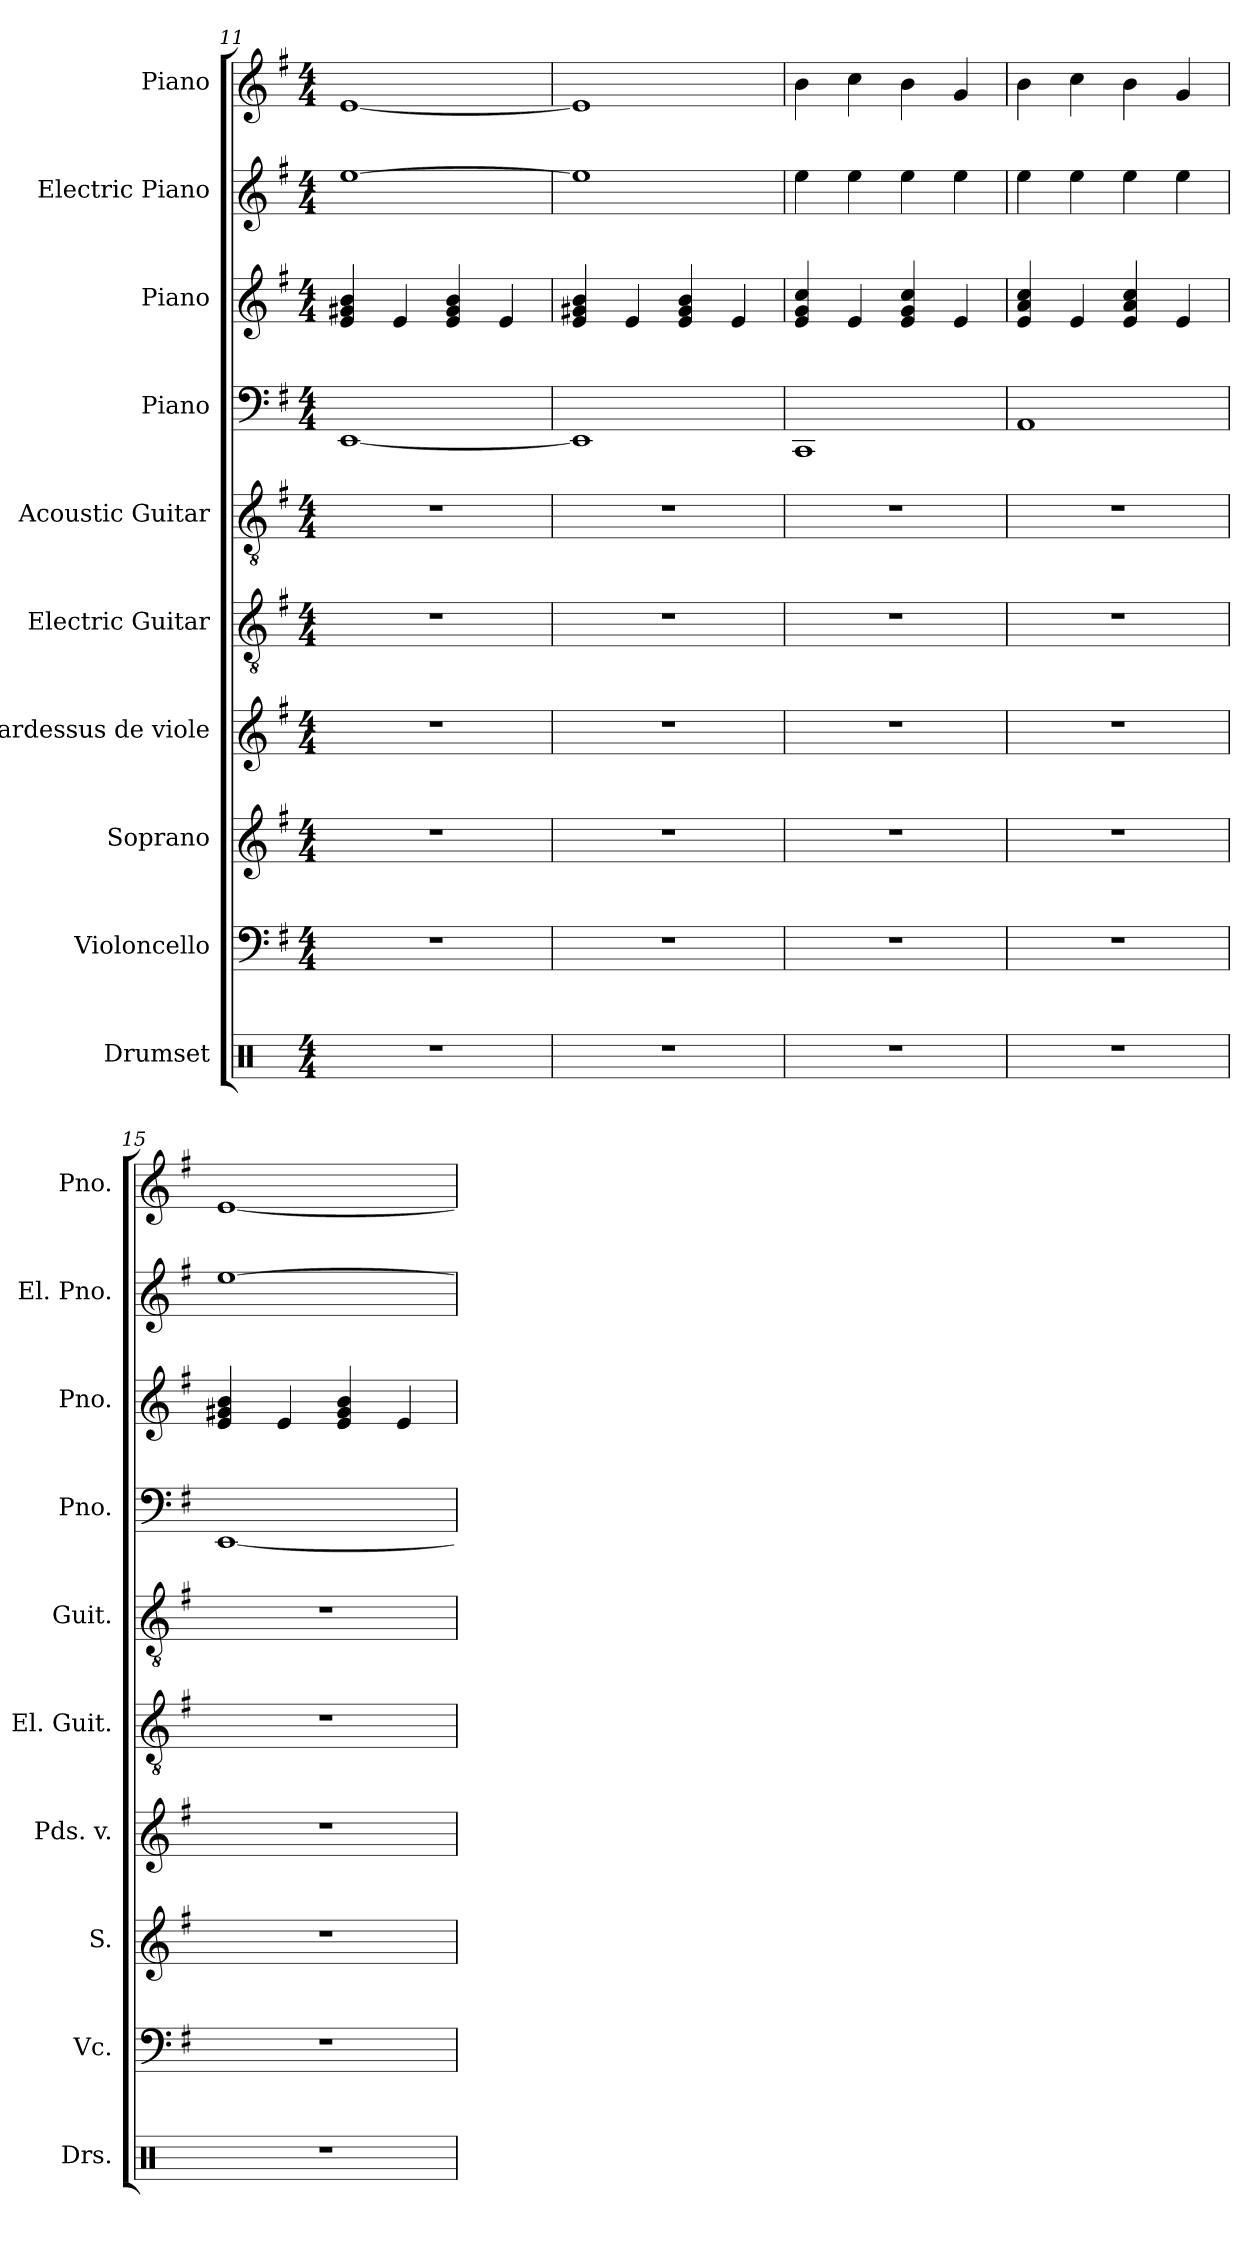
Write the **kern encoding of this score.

**kern	**kern	**kern	**kern	**kern	**kern	**kern	**kern	**kern	**kern
*part10	*part9	*part8	*part7	*part6	*part5	*part4	*part3	*part2	*part1
*staff10	*staff9	*staff8	*staff7	*staff6	*staff5	*staff4	*staff3	*staff2	*staff1
*I"Drumset	*I"Violoncello	*I"Soprano	*I"Pardessus de viole	*I"Electric Guitar	*I"Acoustic Guitar	*I"Piano	*I"Piano	*I"Electric Piano	*I"Piano
*I'Drs.	*I'Vc.	*I'S.	*I'Pds. v.	*I'El. Guit.	*I'Guit.	*I'Pno.	*I'Pno.	*I'El. Pno.	*I'Pno.
*clefX	*clefF4	*clefG2	*clefG2	*clefGv2	*clefGv2	*clefF4	*clefG2	*clefG2	*clefG2
*k[]	*k[f#]	*k[f#]	*k[f#]	*k[f#]	*k[f#]	*k[f#]	*k[f#]	*k[f#]	*k[f#]
*M4/4	*M4/4	*M4/4	*M4/4	*M4/4	*M4/4	*M4/4	*M4/4	*M4/4	*M4/4
=11	=11	=11	=11	=11	=11	=11	=11	=11	=11
1r	1r	1r	1r	1r	1r	[1EE	4e/ 4g#X/ 4b/	[1ee	[1e
.	.	.	.	.	.	.	4e/	.	.
.	.	.	.	.	.	.	4e/ 4g#/ 4b/	.	.
.	.	.	.	.	.	.	4e/	.	.
=12	=12	=12	=12	=12	=12	=12	=12	=12	=12
1r	1r	1r	1r	1r	1r	1EE]	4e/ 4g#X/ 4b/	1ee]	1e]
.	.	.	.	.	.	.	4e/	.	.
.	.	.	.	.	.	.	4e/ 4g#/ 4b/	.	.
.	.	.	.	.	.	.	4e/	.	.
=13	=13	=13	=13	=13	=13	=13	=13	=13	=13
1r	1r	1r	1r	1r	1r	1CC	4e/ 4g/ 4cc/	4ee\	4b\
.	.	.	.	.	.	.	4e/	4ee\	4cc\
.	.	.	.	.	.	.	4e/ 4g/ 4cc/	4ee\	4b\
.	.	.	.	.	.	.	4e/	4ee\	4g/
=14	=14	=14	=14	=14	=14	=14	=14	=14	=14
1r	1r	1r	1r	1r	1r	1AA	4e/ 4a/ 4cc/	4ee\	4b\
.	.	.	.	.	.	.	4e/	4ee\	4cc\
.	.	.	.	.	.	.	4e/ 4a/ 4cc/	4ee\	4b\
.	.	.	.	.	.	.	4e/	4ee\	4g/
=15	=15	=15	=15	=15	=15	=15	=15	=15	=15
1r	1r	1r	1r	1r	1r	[1EE	4e/ 4g#X/ 4b/	[1ee	[1e
.	.	.	.	.	.	.	4e/	.	.
.	.	.	.	.	.	.	4e/ 4g#/ 4b/	.	.
.	.	.	.	.	.	.	4e/	.	.
=	=	=	=	=	=	=	=	=	=
*-	*-	*-	*-	*-	*-	*-	*-	*-	*-
